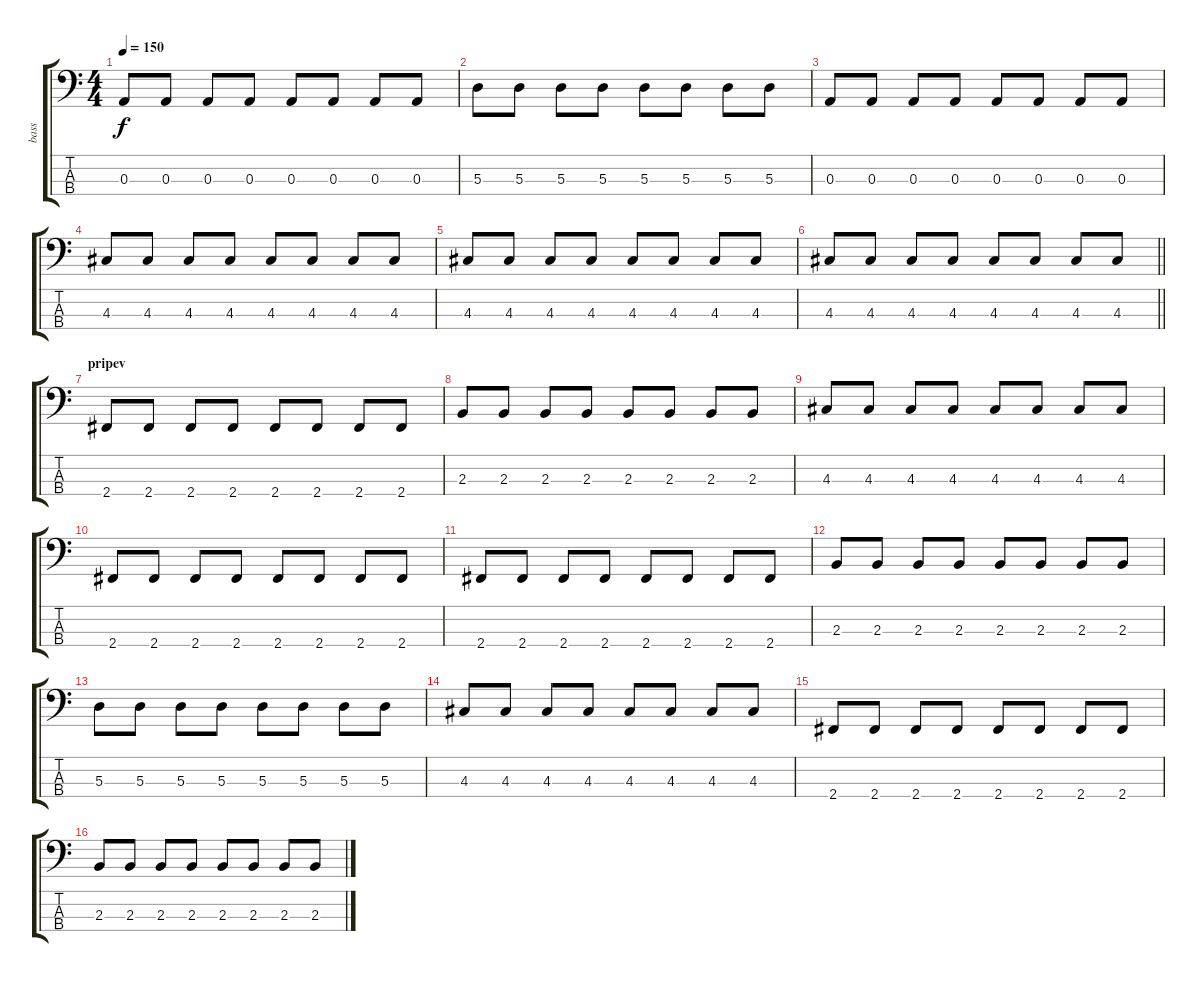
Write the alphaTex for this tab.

\track ("bass" "bass") {instrument electricbassfinger}
\staff {score tabs}
\tuning (G2 D2 A1 E1) {hide}
\ts (4 4)
\tempo 150
\clef f4
\ks c
0.3.8{dy f} 0.3.8 0.3.8 0.3.8 0.3.8 0.3.8 0.3.8 0.3.8 |
5.3.8 5.3.8 5.3.8 5.3.8 5.3.8 5.3.8 5.3.8 5.3.8 |
0.3.8 0.3.8 0.3.8 0.3.8 0.3.8 0.3.8 0.3.8 0.3.8 |
4.3.8 4.3.8 4.3.8 4.3.8 4.3.8 4.3.8 4.3.8 4.3.8 |
4.3.8 4.3.8 4.3.8 4.3.8 4.3.8 4.3.8 4.3.8 4.3.8 |
\barLineRight lightlight
4.3.8 4.3.8 4.3.8 4.3.8 4.3.8 4.3.8 4.3.8 4.3.8 |
\section ("" "pripev")
2.4.8 2.4.8 2.4.8 2.4.8 2.4.8 2.4.8 2.4.8 2.4.8 |
2.3.8 2.3.8 2.3.8 2.3.8 2.3.8 2.3.8 2.3.8 2.3.8 |
4.3.8 4.3.8 4.3.8 4.3.8 4.3.8 4.3.8 4.3.8 4.3.8 |
2.4.8 2.4.8 2.4.8 2.4.8 2.4.8 2.4.8 2.4.8 2.4.8 |
2.4.8 2.4.8 2.4.8 2.4.8 2.4.8 2.4.8 2.4.8 2.4.8 |
2.3.8 2.3.8 2.3.8 2.3.8 2.3.8 2.3.8 2.3.8 2.3.8 |
5.3.8 5.3.8 5.3.8 5.3.8 5.3.8 5.3.8 5.3.8 5.3.8 |
4.3.8 4.3.8 4.3.8 4.3.8 4.3.8 4.3.8 4.3.8 4.3.8 |
2.4.8 2.4.8 2.4.8 2.4.8 2.4.8 2.4.8 2.4.8 2.4.8 |
2.3.8 2.3.8 2.3.8 2.3.8 2.3.8 2.3.8 2.3.8 2.3.8
